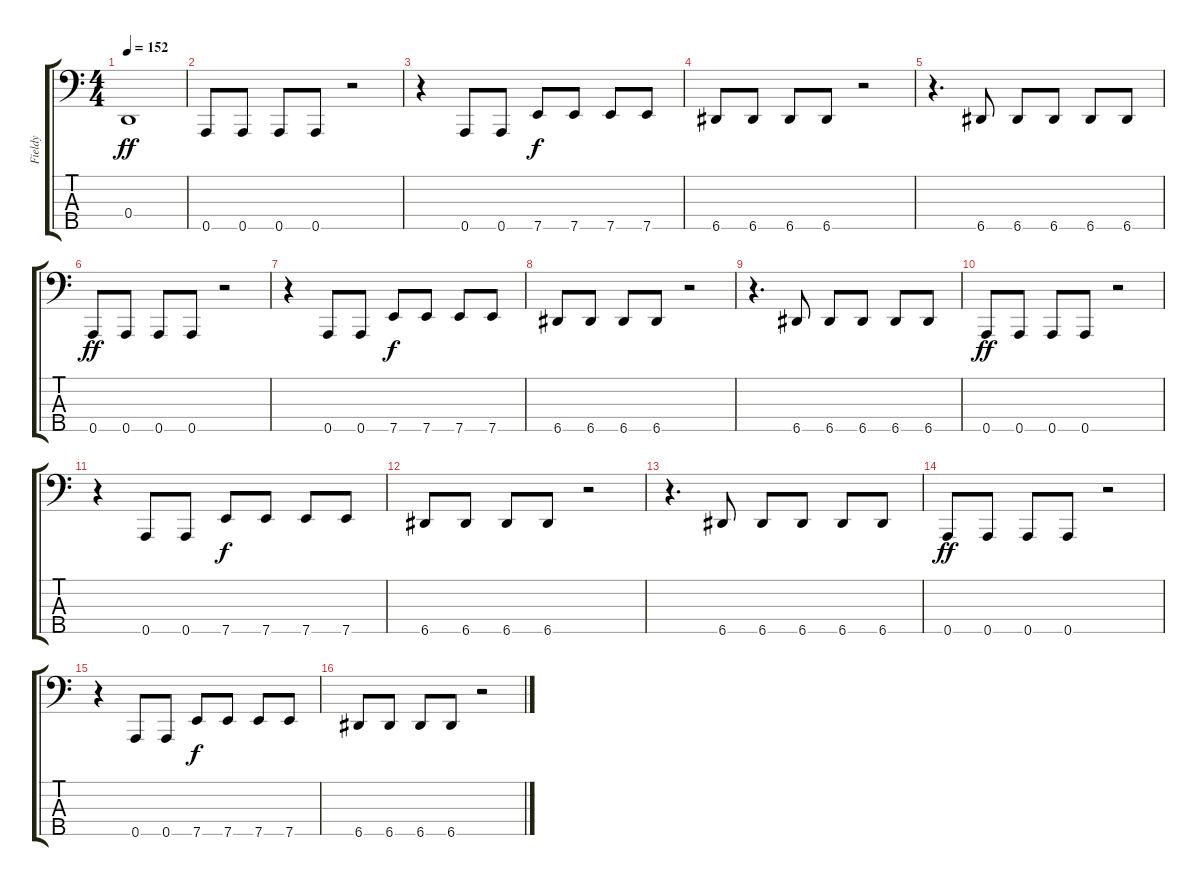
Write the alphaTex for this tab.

\track ("Fieldy" "Fieldy") {instrument slapbass1}
\staff {score tabs}
\tuning (F2 C2 G1 D1 A0) {hide}
\ts (4 4)
\tempo 152
\clef f4
\ks c
0.4.1{dy ff} |
0.5.8 0.5.8 0.5.8 0.5.8 r.2 |
r.4 0.5.8 0.5.8 7.5.8{dy f} 7.5.8 7.5.8 7.5.8 |
6.5.8 6.5.8 6.5.8 6.5.8 r.2 |
r.4{d} 6.5.8 6.5.8 6.5.8 6.5.8 6.5.8 |
0.5.8{dy ff} 0.5.8 0.5.8 0.5.8 r.2 |
r.4 0.5.8 0.5.8 7.5.8{dy f} 7.5.8 7.5.8 7.5.8 |
6.5.8 6.5.8 6.5.8 6.5.8 r.2 |
r.4{d} 6.5.8 6.5.8 6.5.8 6.5.8 6.5.8 |
0.5.8{dy ff} 0.5.8 0.5.8 0.5.8 r.2 |
r.4 0.5.8 0.5.8 7.5.8{dy f} 7.5.8 7.5.8 7.5.8 |
6.5.8 6.5.8 6.5.8 6.5.8 r.2 |
r.4{d} 6.5.8 6.5.8 6.5.8 6.5.8 6.5.8 |
0.5.8{dy ff} 0.5.8 0.5.8 0.5.8 r.2 |
r.4 0.5.8 0.5.8 7.5.8{dy f} 7.5.8 7.5.8 7.5.8 |
6.5.8 6.5.8 6.5.8 6.5.8 r.2
